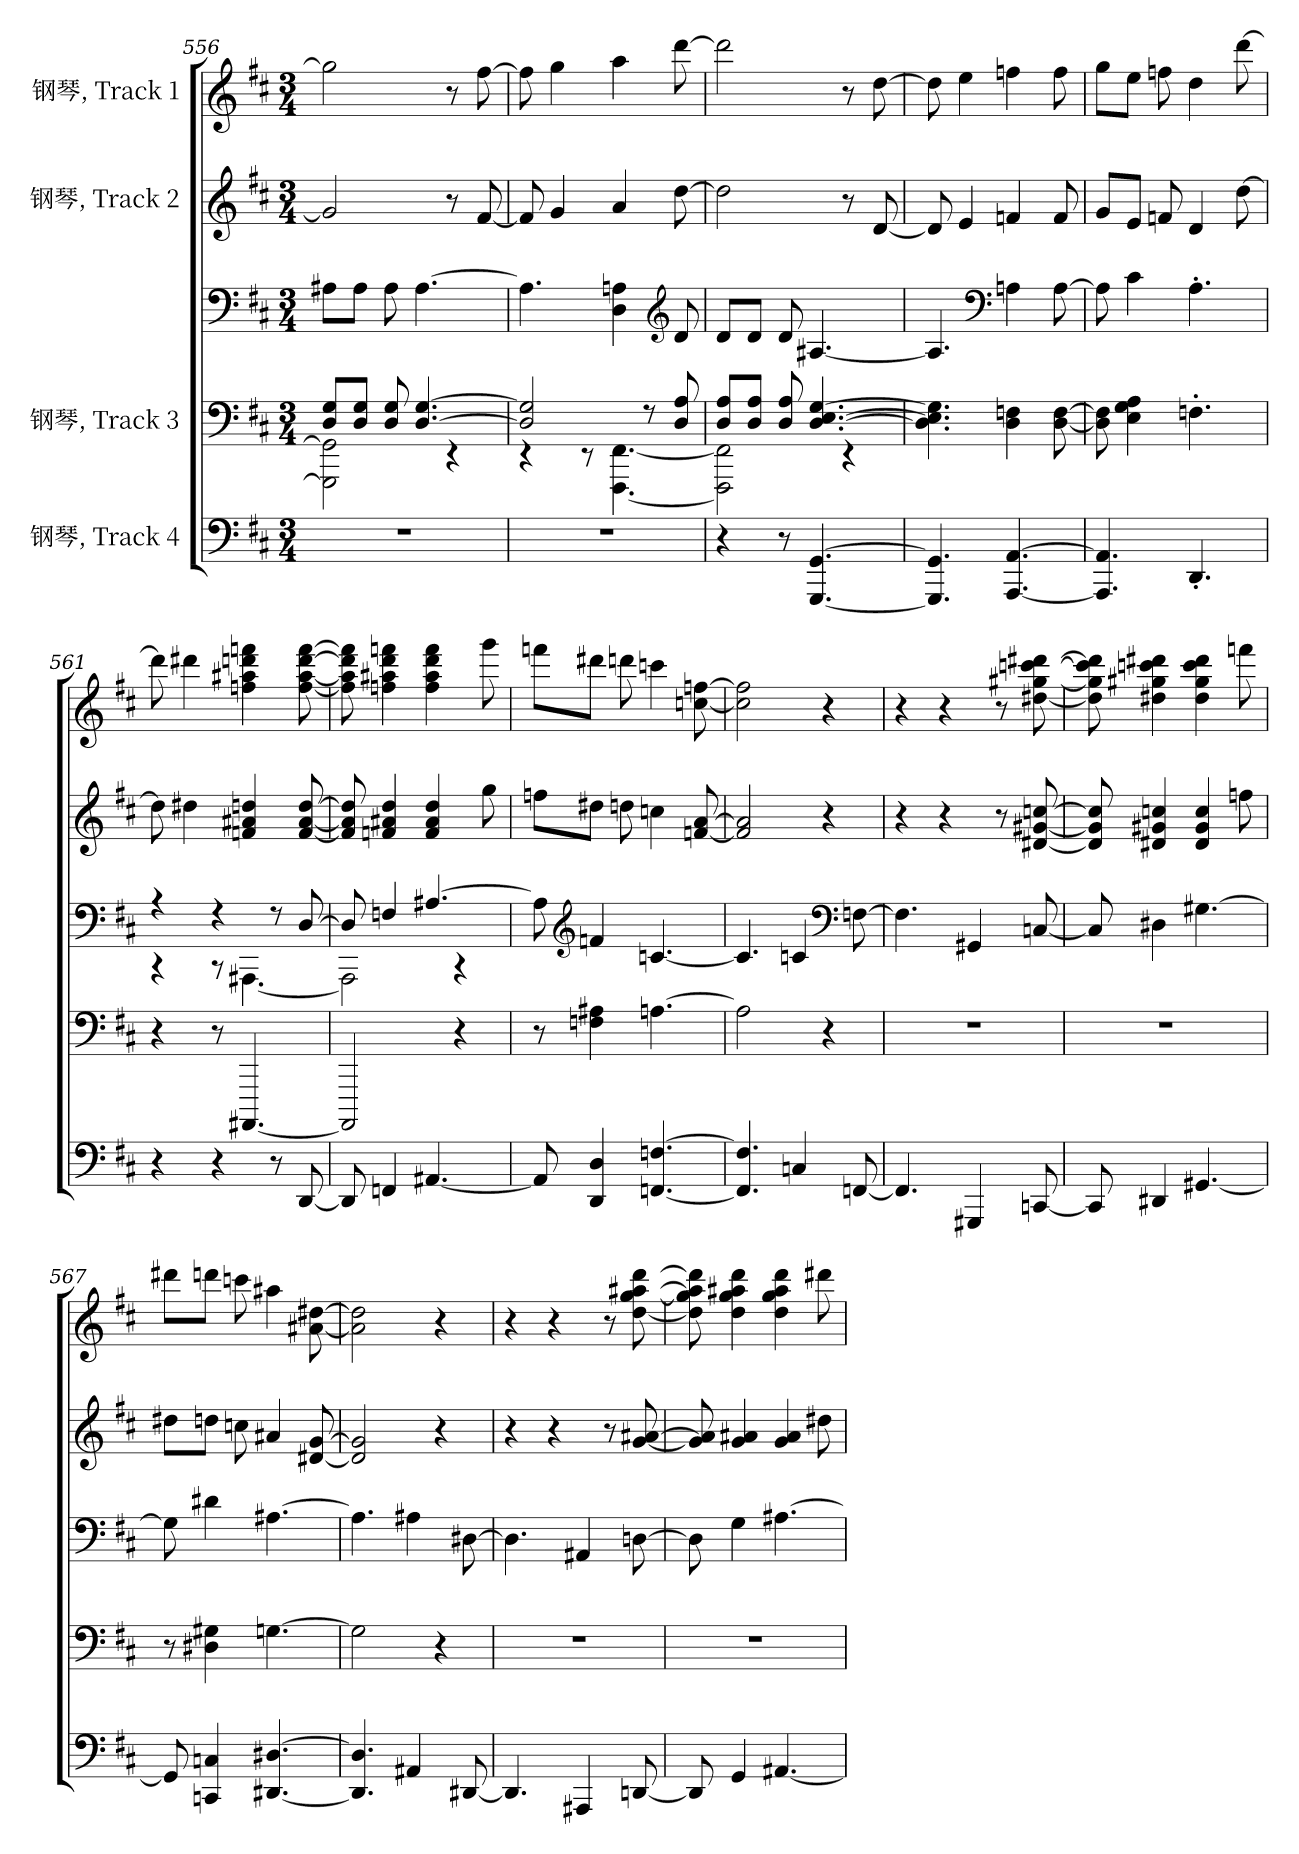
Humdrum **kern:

**kern	**kern	**kern	**kern	**kern
*part4	*part3	*part3	*part2	*part1
*staff5	*staff4	*staff3	*staff2	*staff1
*I"钢琴, Track 4	*I"钢琴, Track 3	*	*I"钢琴, Track 2	*I"钢琴, Track 1
*clefF4	*clefF4	*clefF4	*clefG2	*clefG2
*k[f#c#]	*k[f#c#]	*k[f#c#]	*k[f#c#]	*k[f#c#]
*M3/4	*M3/4	*M3/4	*M3/4	*M3/4
=556	=556	=556	=556	=556
*	*^	*	*	*
2.r	8D/ 8G/L	2GGG\] 2GG\]	8A#X\L	2g/]	2gg\]
.	8D/ 8G/J	.	8A#\J	.	.
.	8D/ 8G/	.	8A#\	.	.
.	[4.D/ [4.G/	.	[4.A#\	.	.
.	.	4r	.	8r	8r
.	.	.	.	[8f#/	[8ff#\
=557	=557	=557	=557	=557	=557
2.r	2D/] 2G/]	4r	4.A#\]	8f#/]	8ff#\]
.	.	.	.	4g/	4gg\
.	.	8r	.	.	.
.	.	[4.FFF#\ [4.FF#\	4D\ 4An\	4a/	4aa\
.	8r	.	.	.	.
*	*	*	*clefG2	*	*
.	8D/ 8A/	.	8d/	[8dd\	[8ddd\
=558	=558	=558	=558	=558	=558
4r	8D/ 8A/L	2FFF#\] 2FF#\]	8d/L	2dd\]	2ddd\]
.	8D/ 8A/J	.	8d/J	.	.
8r	8D/ 8A/	.	8d/	.	.
[4.GGG/ [4.GG/	[4.D/ [4.E/ [4.G/	.	[4.A#X/	.	.
.	.	4r	.	8r	8r
.	.	.	.	[8d/	[8dd\
*	*v	*v	*	*	*
!!LO:PB:g=z
=559	=559	=559	=559	=559
4.GGG/] 4.GG/]	4.D\] 4.E\] 4.G\]	4.A#/]	8d/]	8dd\]
.	.	.	4e/	4ee\
*	*	*clefF4	*	*
[4.AAA/ [4.AA/	4D\ 4Fn\	4An\	4fn/	4ffn\
.	[8D\ [8F\	[8A\	8f/	8ff\
=560	=560	=560	=560	=560
4.AAA/] 4.AA/]	8D\] 8F\]	8A\]	8g/L	8gg\L
.	4E\ 4G\ 4A\	4c#\	8e/J	8ee\J
.	.	.	8fn/	8ffn\
4.DD'/	4.Fn'\	4.A'\	4d/	4dd\
.	.	.	[8dd\	[8ddd\
=561	=561	=561	=561	=561
*	*	*^	*	*
4r	4r	4r	4r	8dd\]	8ddd\]
.	.	.	.	4dd#X\	4ddd#X\
4r	8r	4r	8r	.	.
.	[4.AAAA#X/	.	[4.AAA#X\	4fn/ 4a#X/ 4ddn/	4ffn\ 4aa#X\ 4dddn\ 4fffn\
8r	.	8r	.	.	.
[8DD/	.	[8D/	.	[8f/ [8a#/ [8dd/	[8ff\ [8aa#\ [8ddd\ [8fff\
=562	=562	=562	=562	=562	=562
8DD/]	2AAAA#/]	8D/]	2AAA#\]	8f/] 8a#/] 8dd/]	8ff\] 8aa#\] 8ddd\] 8fff\]
4FFn/	.	4Fn/	.	4fn/ 4a#X/ 4dd/	4ffn\ 4aa#X\ 4ddd\ 4fffn\
[4.AA#X/	.	[4.A#X/	.	4f/ 4a#/ 4dd/	4ff\ 4aa#\ 4ddd\ 4fff\
.	4r	.	4r	.	.
.	.	.	.	8gg\	8ggg\
*	*	*v	*v	*	*
!!LO:LB:g=z
=563	=563	=563	=563	=563
8AA#/]	8r	8A#\]	8ffn\L	8fffn\L
*	*	*clefG2	*	*
4DD/ 4D/	4Fn\ 4A#X\	4fn/	8dd#X\J	8ddd#X\J
.	.	.	8ddn\	8dddn\
[4.FFn/ [4.Fn/	[4.An\	[4.cn/	4ccn\	4cccn\
.	.	.	[8fn/ [8a/	[8ccn\ [8ffn\
=564	=564	=564	=564	=564
4.FF/] 4.F/]	2A\]	4.c/]	2f/] 2a/]	2cc\] 2ff\]
4Cn/	.	4cn/	.	.
.	4r	.	4r	4r
*	*	*clefF4	*	*
[8FFn/	.	[8Fn\	.	.
=565	=565	=565	=565	=565
4.FF/]	2.r	4.F\]	4r	4r
.	.	.	4r	4r
4GGG#X/	.	4GG#X/	.	.
.	.	.	8r	8r
[8CCn/	.	[8Cn/	[8d#X/ [8g#X/ [8ccn/	[8dd#X\ [8gg#X\ [8cccn\ [8ddd#X\
=566	=566	=566	=566	=566
8CC/]	2.r	8C/]	8d#/] 8g#/] 8cc/]	8dd#\] 8gg#\] 8ccc\] 8ddd#\]
4DD#X/	.	4D#X\	4d#X/ 4g#X/ 4ccn/	4dd#X\ 4gg#X\ 4cccn\ 4ddd#X\
[4.GG#X/	.	[4.G#X\	4d#/ 4g#/ 4cc/	4dd#\ 4gg#\ 4ccc\ 4ddd#\
.	.	.	8ffn\	8fffn\
!!LO:PB:g=z
=567	=567	=567	=567	=567
8GG#/]	8r	8G#\]	8dd#X\L	8ddd#X\L
4CCn/ 4Cn/	4D#X\ 4G#X\	4d#X\	8ddn\J	8dddn\J
.	.	.	8ccn\	8cccn\
[4.DD#X/ [4.D#X/	[4.Gn\	[4.A#X\	4a#X/	4aa#X\
.	.	.	[8d#X/ [8g/	[8a#X\ [8dd#X\
=568	=568	=568	=568	=568
4.DD#/] 4.D#/]	2G\]	4.A#\]	2d#/] 2g/]	2a#\] 2dd#\]
4AA#X/	.	4A#X\	.	.
.	4r	.	4r	4r
[8DD#X/	.	[8D#X\	.	.
=569	=569	=569	=569	=569
4.DD#/]	2.r	4.D#\]	4r	4r
.	.	.	4r	4r
4AAA#X/	.	4AA#X/	.	.
.	.	.	8r	8r
[8DDn/	.	[8Dn\	[8g/ [8a#X/	[8dd\ [8gg\ [8aa#X\ [8ddd\
=570	=570	=570	=570	=570
8DD/]	2.r	8D\]	8g/] 8a#/]	8dd\] 8gg\] 8aa#\] 8ddd\]
4GG/	.	4G\	4g/ 4a#X/	4dd\ 4gg\ 4aa#X\ 4ddd\
[4.AA#X/	.	[4.A#X\	4g/ 4a#/	4dd\ 4gg\ 4aa#\ 4ddd\
.	.	.	8dd#X\	8ddd#X\
=	=	=	=	=
*-	*-	*-	*-	*-
